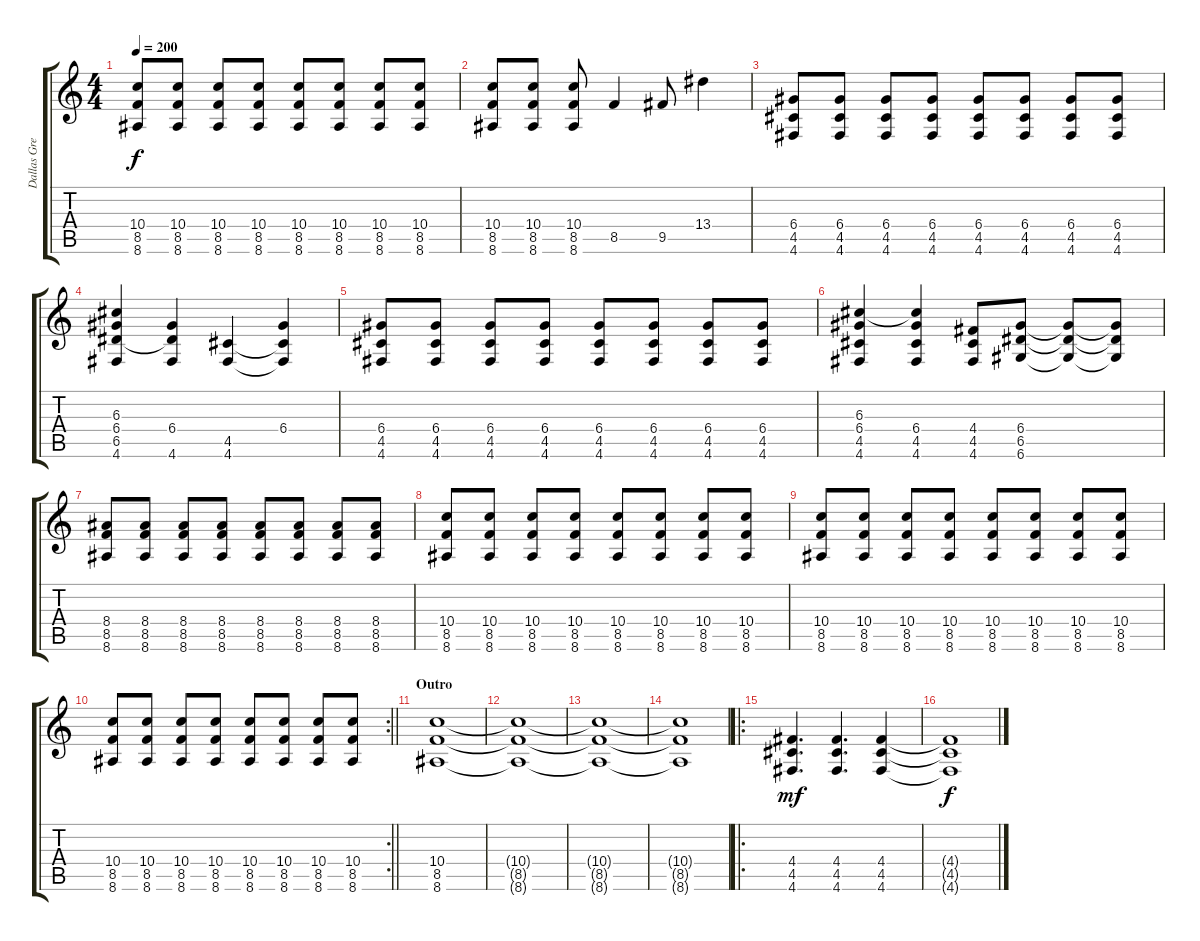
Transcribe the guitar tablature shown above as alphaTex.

\track ("Dallas Green " "Dallas Gre") {instrument distortionguitar}
\staff {score tabs}
\tuning (E4 B3 G3 D3 A2 D2) {hide}
\ts (4 4)
\tempo 200
\clef g2
\ks c
(10.4 8.5 8.6).8{dy f} (10.4 8.5 8.6).8 (10.4 8.5 8.6).8 (10.4 8.5 8.6).8 (10.4 8.5 8.6).8 (10.4 8.5 8.6).8 (10.4 8.5 8.6).8 (10.4 8.5 8.6).8 |
(10.4 8.5 8.6).8 (10.4 8.5 8.6).8 (10.4 8.5 8.6).8 8.5.4 9.5.8 13.4.4 |
(6.4 4.5 4.6).8 (6.4 4.5 4.6).8 (6.4 4.5 4.6).8 (6.4 4.5 4.6).8 (6.4 4.5 4.6).8 (6.4 4.5 4.6).8 (6.4 4.5 4.6).8 (6.4 4.5 4.6).8 |
(6.3 6.4 6.5 4.6).4 (6.4 6.5{t} 4.6).4 (4.5 4.6).4 (6.4 4.5{t} 4.6{t}).4 |
(6.4 4.5 4.6).8 (6.4 4.5 4.6).8 (6.4 4.5 4.6).8 (6.4 4.5 4.6).8 (6.4 4.5 4.6).8 (6.4 4.5 4.6).8 (6.4 4.5 4.6).8 (6.4 4.5 4.6).8 |
(6.3 6.4 4.5 4.6).4 (6.3{t} 6.4 4.5 4.6).4 (4.4 4.5 4.6).8 (6.4 6.5 6.6).8 (6.4{t} 6.5{t} 6.6{t}).8 (6.4{t} 6.5{t} 6.6{t}).8 |
(8.4 8.5 8.6).8 (8.4 8.5 8.6).8 (8.4 8.5 8.6).8 (8.4 8.5 8.6).8 (8.4 8.5 8.6).8 (8.4 8.5 8.6).8 (8.4 8.5 8.6).8 (8.4 8.5 8.6).8 |
(10.4 8.5 8.6).8 (10.4 8.5 8.6).8 (10.4 8.5 8.6).8 (10.4 8.5 8.6).8 (10.4 8.5 8.6).8 (10.4 8.5 8.6).8 (10.4 8.5 8.6).8 (10.4 8.5 8.6).8 |
(10.4 8.5 8.6).8 (10.4 8.5 8.6).8 (10.4 8.5 8.6).8 (10.4 8.5 8.6).8 (10.4 8.5 8.6).8 (10.4 8.5 8.6).8 (10.4 8.5 8.6).8 (10.4 8.5 8.6).8 |
\rc 2
\barLineRight lightlight
(10.4 8.5 8.6).8 (10.4 8.5 8.6).8 (10.4 8.5 8.6).8 (10.4 8.5 8.6).8 (10.4 8.5 8.6).8 (10.4 8.5 8.6).8 (10.4 8.5 8.6).8 (10.4 8.5 8.6).8 |
\section ("" "Outro")
(10.4 8.5 8.6).1 |
(10.4{t} 8.5{t} 8.6{t}).1 |
(10.4{t} 8.5{t} 8.6{t}).1 |
(10.4{t} 8.5{t} 8.6{t}).1 |
\ro
(4.4 4.5 4.6).4{d dy mf instrument distortionguitar} (4.4 4.5 4.6).4{d} (4.4 4.5 4.6).4 |
(4.4{t} 4.5{t} 4.6{t}).1{dy f}
